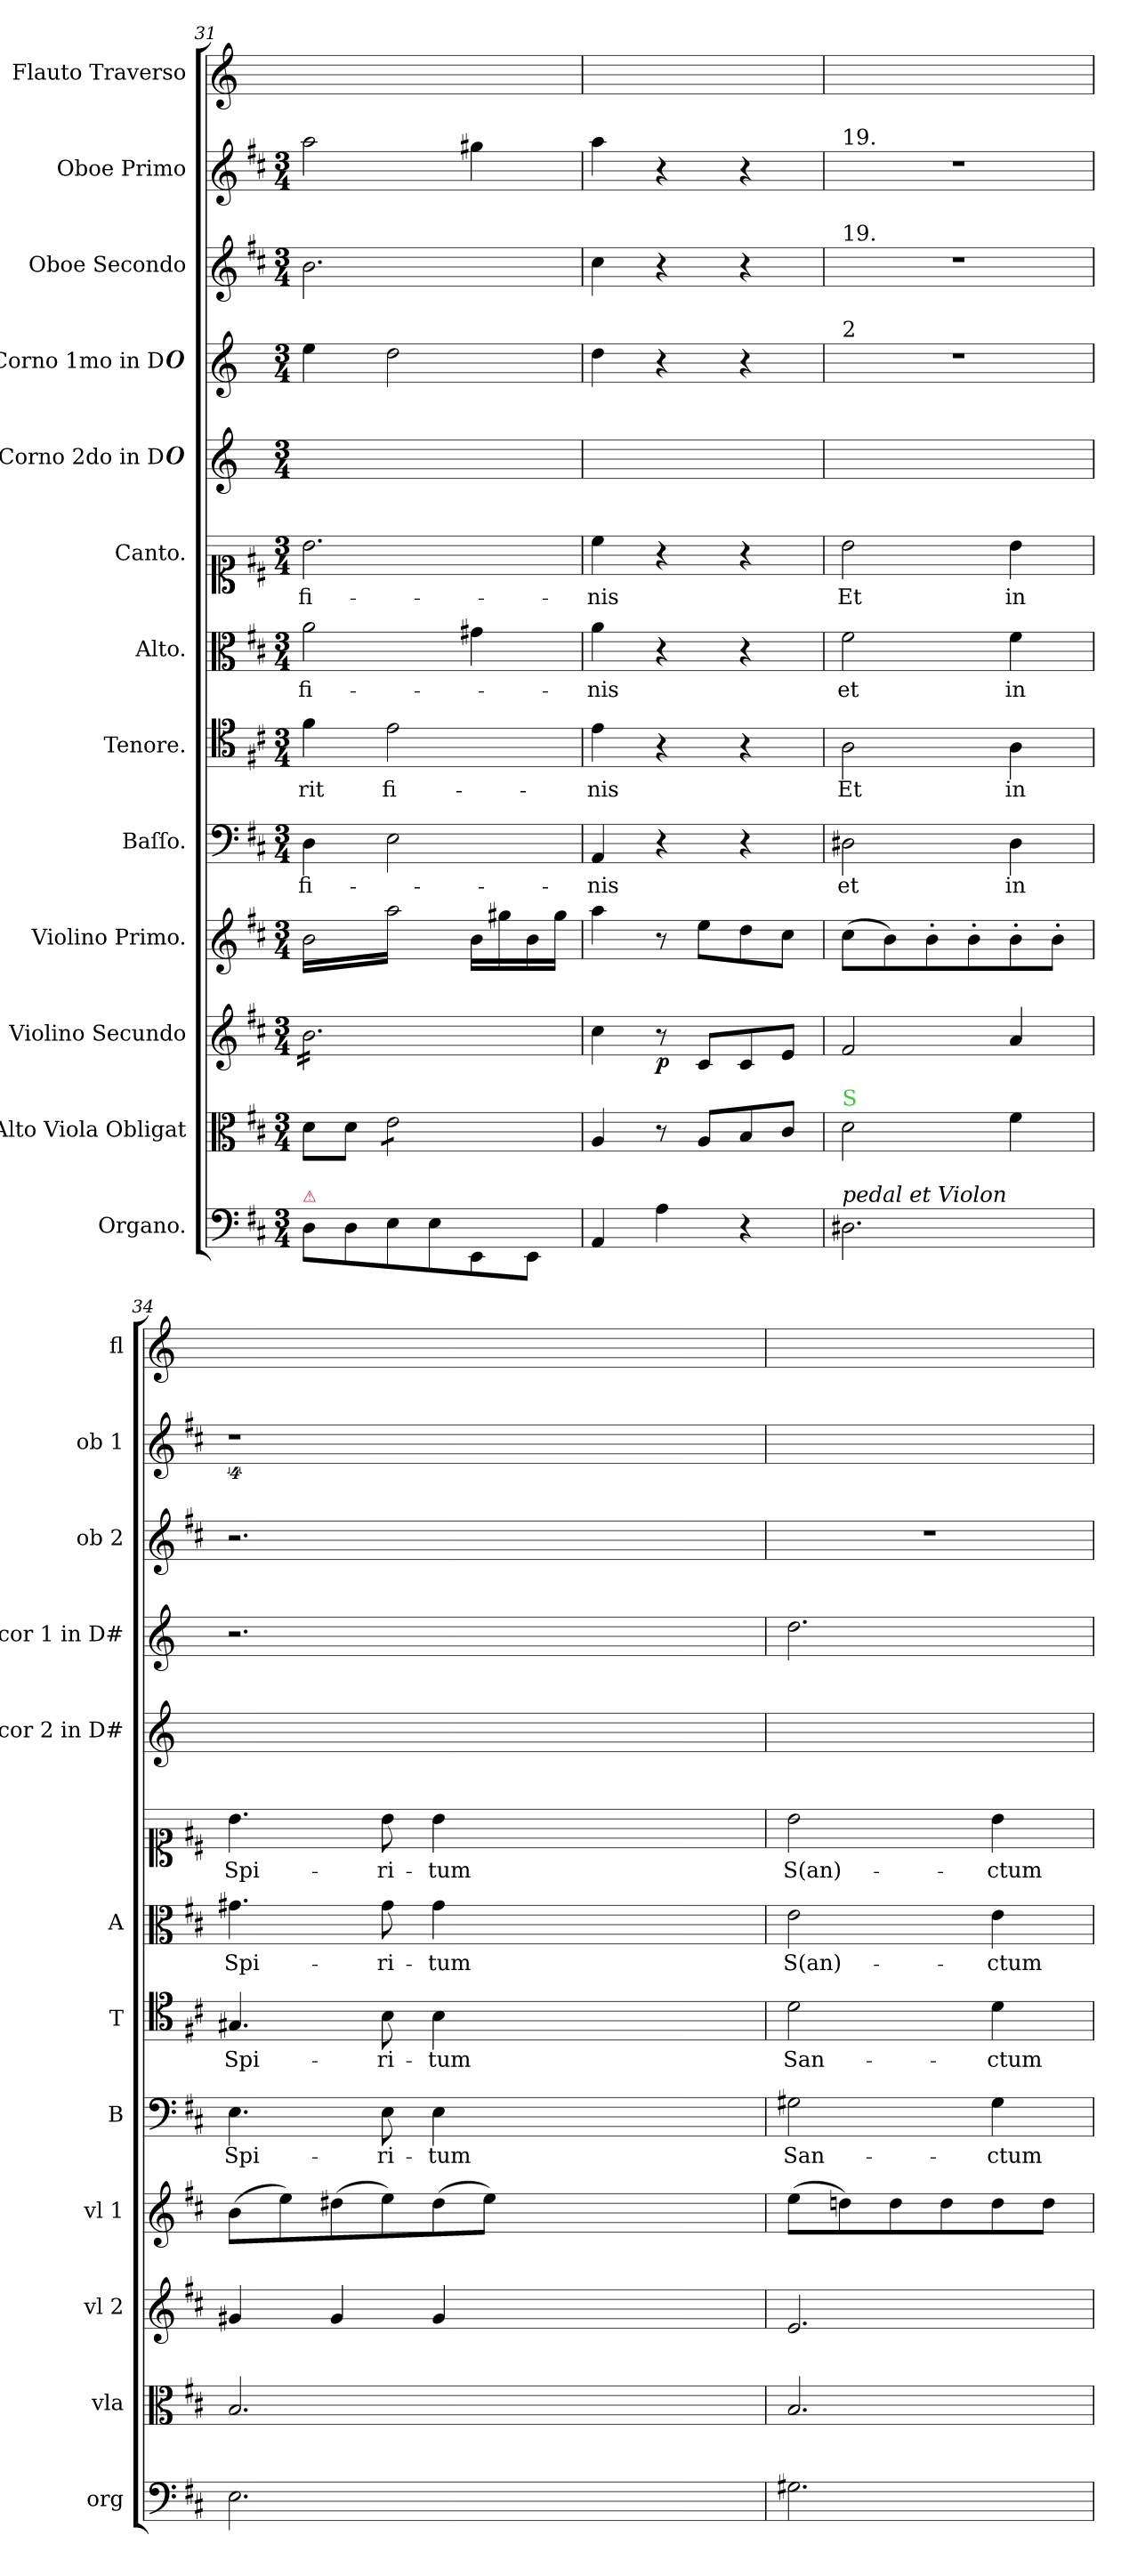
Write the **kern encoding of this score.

**kern	**dynam	**kern	**dynam	**kern	**dynam	**kern	**dynam	**kern	**text	**dynam	**kern	**text	**dynam	**kern	**text	**dynam	**kern	**text	**dynam	**kern	**kern	**dynam	**kern	**kern	**kern
*part13	*part13	*part12	*part12	*part11	*part11	*part10	*part10	*part9	*part9	*part9	*part8	*part8	*part8	*part7	*part7	*part7	*part6	*part6	*part6	*part5	*part4	*part4	*part3	*part2	*part1
*staff13	*staff13	*staff12	*staff12	*staff11	*staff11	*staff10	*staff10	*staff9	*staff9	*staff9	*staff8	*staff8	*staff8	*staff7	*staff7	*staff7	*staff6	*staff6	*staff6	*staff5	*staff4	*staff4	*staff3	*staff2	*staff1
*I"Organo.	*	*I"Alto Viola Obligat	*	*I"Violino Secundo	*	*I"Violino Primo.	*	*I"Baſſo.	*	*	*I"Tenore.	*	*	*I"Alto.	*	*	*I"Canto.	*	*	*I"Corno 2do in D#	*I"Corno 1mo in D#	*	*I"Oboe Secondo	*I"Oboe Primo	*I"Flauto Traverso
*I'org	*	*I'vla	*	*I'vl 2	*	*I'vl 1	*	*I'B	*	*	*I'T	*	*	*I'A	*	*	*	*	*	*I'cor 2 in D#	*I'cor 1 in D#	*	*I'ob 2	*I'ob 1	*I'fl
*clefF4	*	*clefC3	*	*clefG2	*	*clefG2	*	*clefF4	*	*	*clefC4	*	*	*clefC3	*	*	*clefC1	*	*	*clefG2	*clefG2	*	*clefG2	*clefG2	*clefG2
*	*	*	*	*	*	*	*	*	*	*	*	*	*	*	*	*	*	*	*	*ITrd6c10	*ITrd6c10	*	*	*	*
*k[f#c#]	*	*k[f#c#]	*	*k[f#c#]	*	*k[f#c#]	*	*k[f#c#]	*	*	*k[f#c#]	*	*	*k[f#c#]	*	*	*k[f#c#]	*	*	*k[f#c#]	*k[f#c#]	*	*k[f#c#]	*k[f#c#]	*
*D:	*	*D:	*	*D:	*	*D:	*	*D:	*	*	*D:	*	*	*D:	*	*	*D:	*	*	*	*	*	*D:	*D:	*
*M3/4	*	*M3/4	*	*M3/4	*	*M3/4	*	*M3/4	*	*	*M3/4	*	*	*M3/4	*	*	*M3/4	*	*	*M3/4	*M3/4	*	*M3/4	*M3/4	*
=31	=31	=31	=31	=31	=31	=31	=31	=31	=31	=31	=31	=31	=31	=31	=31	=31	=31	=31	=31	=31	=31	=31	=31	=31	=31
!LO:TX:a:color=crimson:t=⚠	!	!	!	!	!	!	!	!	!	!	!	!	!	!	!	!	!	!	!	!	!	!	!	!	!
*	*	*	*	*tremolo	*	*	*	*	*	*	*	*	*	*	*	*	*	*	*	*	*	*	*	*	*
*	*	*	*	*	*	*tremolo	*	*	*	*	*	*	*	*	*	*	*	*	*	*	*	*	*	*	*
8D\L	.	8d\L	.	16b\LL	.	16b\LL	.	4D\	fi-	.	4f#\	-rit	.	2a\	fi-	.	2.b\	fi-	.	2.ryy	4f#\	.	2.b\	2aa\	2.ryy
.	.	.	.	16b\	.	16aa\	.	.	.	.	.	.	.	.	.	.	.	.	.	.	.	.	.	.	.
8D\	.	8d\J	.	16b\	.	16b\	.	.	.	.	.	.	.	.	.	.	.	.	.	.	.	.	.	.	.
.	.	.	.	16b\	.	16aa\	.	.	.	.	.	.	.	.	.	.	.	.	.	.	.	.	.	.	.
*	*	*tremolo	*	*	*	*	*	*	*	*	*	*	*	*	*	*	*	*	*	*	*	*	*	*	*
8E\	.	8e\L	.	16b\	.	16b\	.	2E\	.	.	2e\	fi-	.	.	.	.	.	.	.	.	2e\	.	.	.	.
.	.	.	.	16b\	.	16aa\	.	.	.	.	.	.	.	.	.	.	.	.	.	.	.	.	.	.	.
8E\	.	8e\	.	16b\	.	16b\	.	.	.	.	.	.	.	.	.	.	.	.	.	.	.	.	.	.	.
.	.	.	.	16b\	.	16aa\JJ	.	.	.	.	.	.	.	.	.	.	.	.	.	.	.	.	.	.	.
*	*	*	*	*	*	*Xtremolo	*	*	*	*	*	*	*	*	*	*	*	*	*	*	*	*	*	*	*
8EE/	.	8e\	.	16b\	.	16b\LL	.	.	.	.	.	.	.	4g#X\	.	.	.	.	.	.	.	.	.	4gg#X\	.
.	.	.	.	16b\	.	16gg#X\	.	.	.	.	.	.	.	.	.	.	.	.	.	.	.	.	.	.	.
8EE/J	.	8e\J	.	16b\	.	16b\	.	.	.	.	.	.	.	.	.	.	.	.	.	.	.	.	.	.	.
*	*	*Xtremolo	*	*	*	*	*	*	*	*	*	*	*	*	*	*	*	*	*	*	*	*	*	*	*
.	.	.	.	16b\JJ	.	16gg#\JJ	.	.	.	.	.	.	.	.	.	.	.	.	.	.	.	.	.	.	.
*	*	*	*	*Xtremolo	*	*	*	*	*	*	*	*	*	*	*	*	*	*	*	*	*	*	*	*	*
=32	=32	=32	=32	=32	=32	=32	=32	=32	=32	=32	=32	=32	=32	=32	=32	=32	=32	=32	=32	=32	=32	=32	=32	=32	=32
4AA/	.	4A/	.	4cc#\	.	4aa\	.	4AA/	-nis	.	4e\	-nis	.	4a\	-nis	.	4cc#\	-nis	.	2.ryy	4e\	.	4cc#\	4aa\	2.ryy
!	!	!	!LO:DY:a	!	!LO:DY:b	!	!	!	!	!	!	!	!	!	!	!	!	!	!	!	!	!	!	!	!
4A\	.	8r	p&colon;	8r	p	8r	.	4r	.	.	4r	.	.	4r	.	.	4r	.	.	.	4r	.	4r	4r	.
!	!	!	!	!	!	!	!LO:DY:b	!	!	!	!	!	!	!	!	!	!	!	!	!	!	!	!	!	!
.	.	8A/L	.	8c#/L	.	8ee\L	pia	.	.	.	.	.	.	.	.	.	.	.	.	.	.	.	.	.	.
4r	.	8B/	.	8c#/	.	8dd\	.	4r	.	.	4r	.	.	4r	.	.	4r	.	.	.	4r	.	4r	4r	.
.	.	8c#/J	.	8e/J	.	8cc#\J	.	.	.	.	.	.	.	.	.	.	.	.	.	.	.	.	.	.	.
=33	=33	=33	=33	=33	=33	=33	=33	=33	=33	=33	=33	=33	=33	=33	=33	=33	=33	=33	=33	=33	=33	=33	=33	=33	=33
!	!	!	!	!	!	!	!	!	!	!	!	!	!	!	!	!	!	!	!	!	!	!	!	!LO:TX:a:t=19.	!
!	!	!	!	!	!	!	!	!	!	!	!	!	!	!	!	!	!	!	!	!	!	!	!LO:TX:a:t=19.	!	!
!	!	!	!	!	!	!	!	!	!	!	!	!	!	!	!	!	!	!	!	!	!LO:TX:a:t=2	!	!	!	!
!	!	!LO:TX:a:color=limegreen:t=S	!	!	!	!	!	!	!	!	!	!	!	!	!	!	!	!	!	!	!	!	!	!	!
!LO:TX:a:i:t=pedal et Violon	!	!	!	!	!	!	!	!	!	!	!	!	!	!	!	!	!	!	!	!	!	!	!	!	!
!	!LO:DY:b	!	!	!	!	!	!	!	!	!LO:DY:a	!	!	!LO:DY:a	!	!	!LO:DY:a	!	!	!LO:DY:a	!	!	!	!	!	!
2.D#X\	pia.	2d\	.	2f#/	.	(8cc#\L	.	2D#X\	et	p&colon;	2A\	Et	p&colon;	2f#\	et	p&colon;	2b\	Et	p&colon;	2.ryy	2.r	.	2.r	2.r	2.ryy
.	.	.	.	.	.	8b\)	.	.	.	.	.	.	.	.	.	.	.	.	.	.	.	.	.	.	.
.	.	.	.	.	.	8b'\	.	.	.	.	.	.	.	.	.	.	.	.	.	.	.	.	.	.	.
.	.	.	.	.	.	8b'\	.	.	.	.	.	.	.	.	.	.	.	.	.	.	.	.	.	.	.
.	.	4f#\	.	4a/	.	8b'\	.	4D#\	in	.	4A\	in	.	4f#\	in	.	4b\	in	.	.	.	.	.	.	.
.	.	.	.	.	.	8b'\J	.	.	.	.	.	.	.	.	.	.	.	.	.	.	.	.	.	.	.
=34	=34	=34	=34	=34	=34	=34	=34	=34	=34	=34	=34	=34	=34	=34	=34	=34	=34	=34	=34	=34	=34	=34	=34	=34	=34
2.E\	.	2.B/	.	4g#X/	.	(8b\L	.	4.E\	Spi-	.	4.G#X/	Spi-	.	4.g#X\	Spi-	.	4.b\	Spi-	.	2.ryy	2.r	.	2.r	4%9r	2.ryy
.	.	.	.	.	.	8ee\)	.	.	.	.	.	.	.	.	.	.	.	.	.	.	.	.	.	.	.
.	.	.	.	4g#/	.	(8dd#X\	.	.	.	.	.	.	.	.	.	.	.	.	.	.	.	.	.	.	.
.	.	.	.	.	.	8ee\)	.	8E\	-ri-	.	8B\	-ri-	.	8g#\	-ri-	.	8b\	-ri-	.	.	.	.	.	.	.
.	.	.	.	4g#/	.	(8dd#\	.	4E\	-tum	.	4B\	-tum	.	4g#\	-tum	.	4b\	-tum	.	.	.	.	.	.	.
.	.	.	.	.	.	8ee\J)	.	.	.	.	.	.	.	.	.	.	.	.	.	.	.	.	.	.	.
1.ryy	.	1.ryy	.	1.ryy	.	1.ryy	.	1.ryy	.	.	1.ryy	.	.	1.ryy	.	.	1.ryy	.	.	1.ryy	1.ryy	.	1.ryy	.	1.ryy
=35	=35	=35	=35	=35	=35	=35	=35	=35	=35	=35	=35	=35	=35	=35	=35	=35	=35	=35	=35	=35	=35	=35	=35	=35	=35
!	!	!	!	!	!	!	!	!	!	!	!	!	!	!	!	!	!	!	!	!	!	!LO:DY:a	!	!	!
2.G#X\	.	2.B/	.	2.e/	.	(8ee\L	.	2G#X\	San-	.	2d\	San-	.	2e\	S(an)-	.	2b\	S(an)-	.	2.ryy	2.e\	p&colon;	2.r	2.ryy	2.ryy
.	.	.	.	.	.	8ddn\)	.	.	.	.	.	.	.	.	.	.	.	.	.	.	.	.	.	.	.
.	.	.	.	.	.	8dd\	.	.	.	.	.	.	.	.	.	.	.	.	.	.	.	.	.	.	.
.	.	.	.	.	.	8dd\	.	.	.	.	.	.	.	.	.	.	.	.	.	.	.	.	.	.	.
.	.	.	.	.	.	8dd\	.	4G#\	-ctum	.	4d\	-ctum	.	4e\	-ctum	.	4b\	-ctum	.	.	.	.	.	.	.
.	.	.	.	.	.	8dd\J	.	.	.	.	.	.	.	.	.	.	.	.	.	.	.	.	.	.	.
=	=	=	=	=	=	=	=	=	=	=	=	=	=	=	=	=	=	=	=	=	=	=	=	=	=
*-	*-	*-	*-	*-	*-	*-	*-	*-	*-	*-	*-	*-	*-	*-	*-	*-	*-	*-	*-	*-	*-	*-	*-	*-	*-
